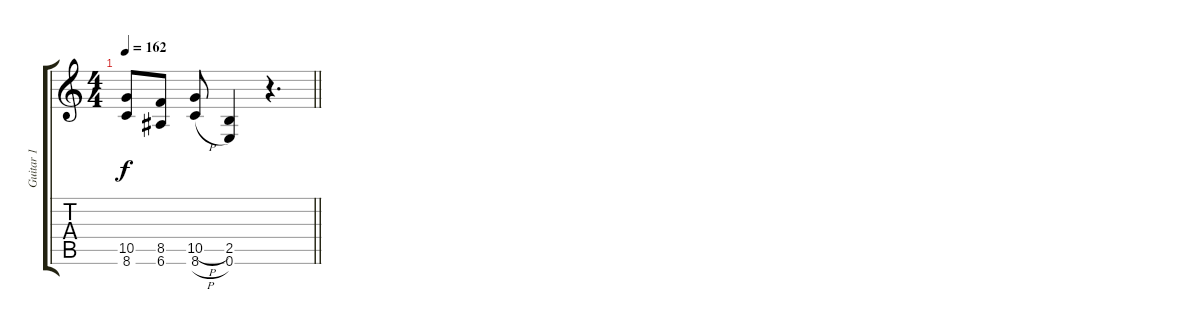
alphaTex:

\track ("Guitar 1" "Guitar 1") {instrument distortionguitar}
\staff {score tabs}
\tuning (E4 B3 G3 D3 A2 E2) {hide}
\ts (4 4)
\tempo 162
\clef g2
\barLineRight lightlight
\ks c
(10.5 8.6).8{dy f} (8.5 6.6).8 (10.5{h} 8.6{h}).8 (2.5 0.6).4 r.4{d}
